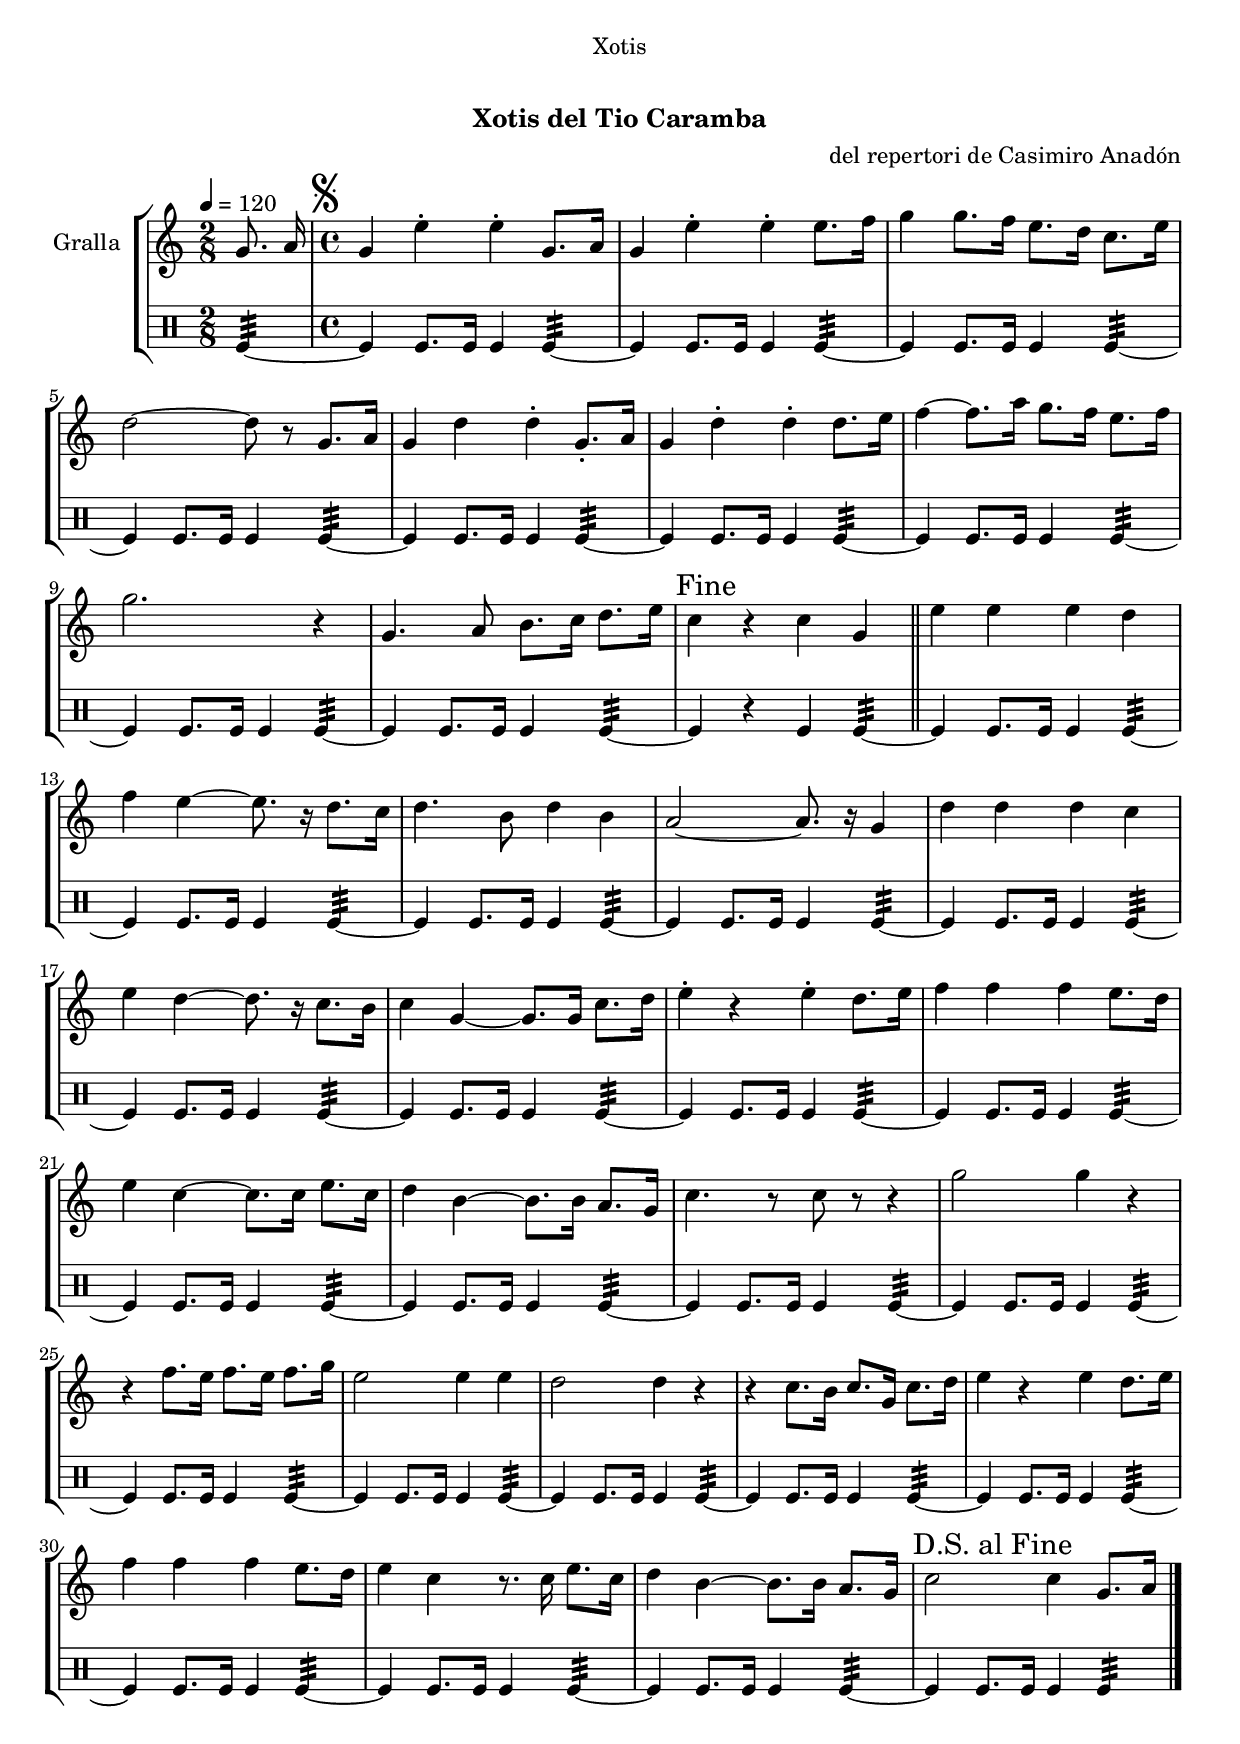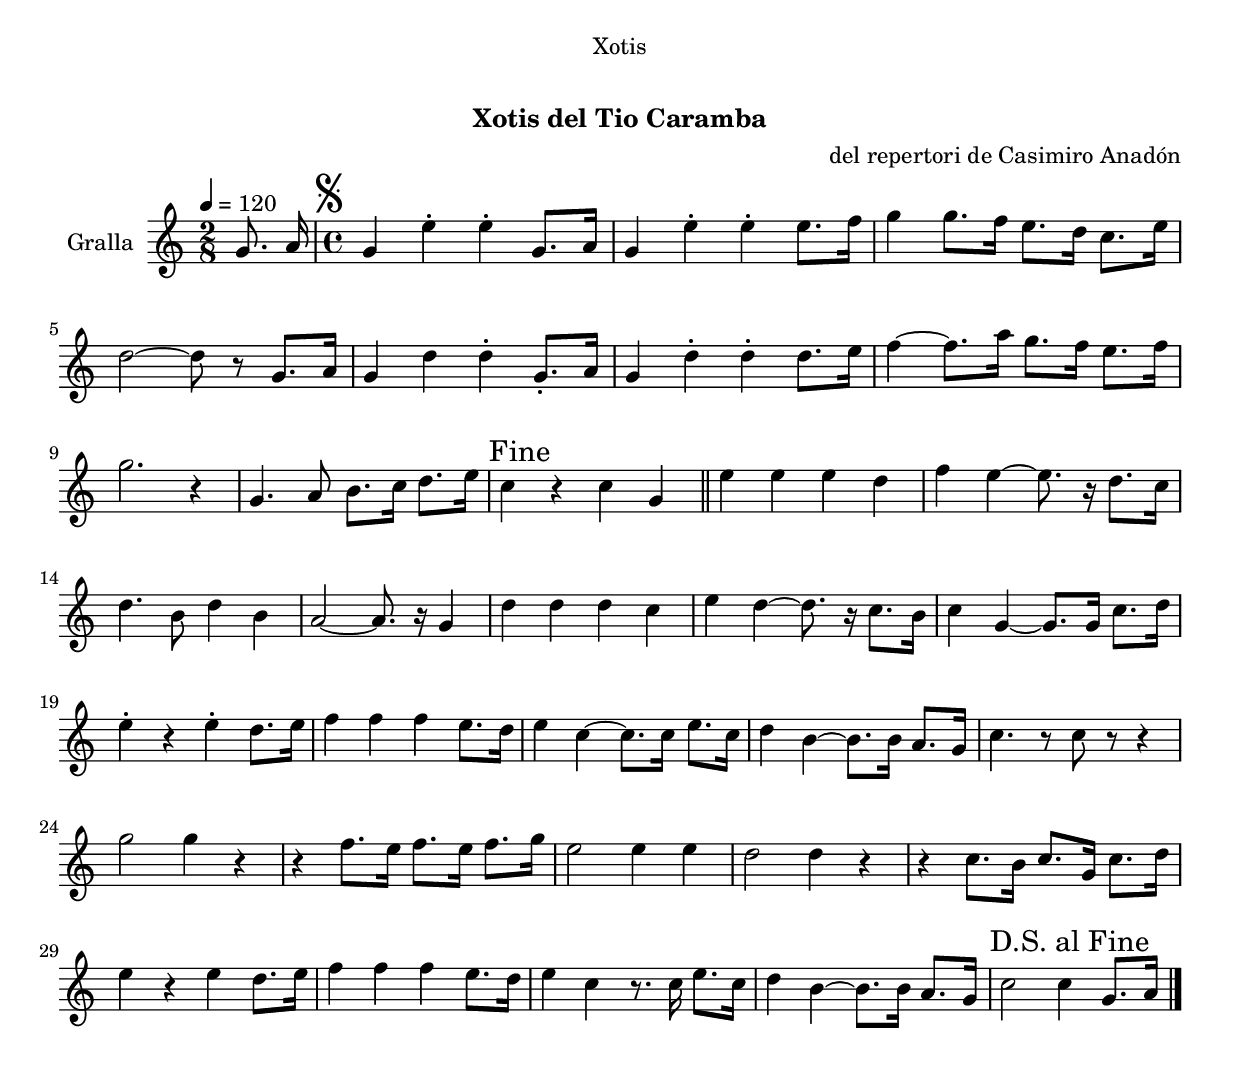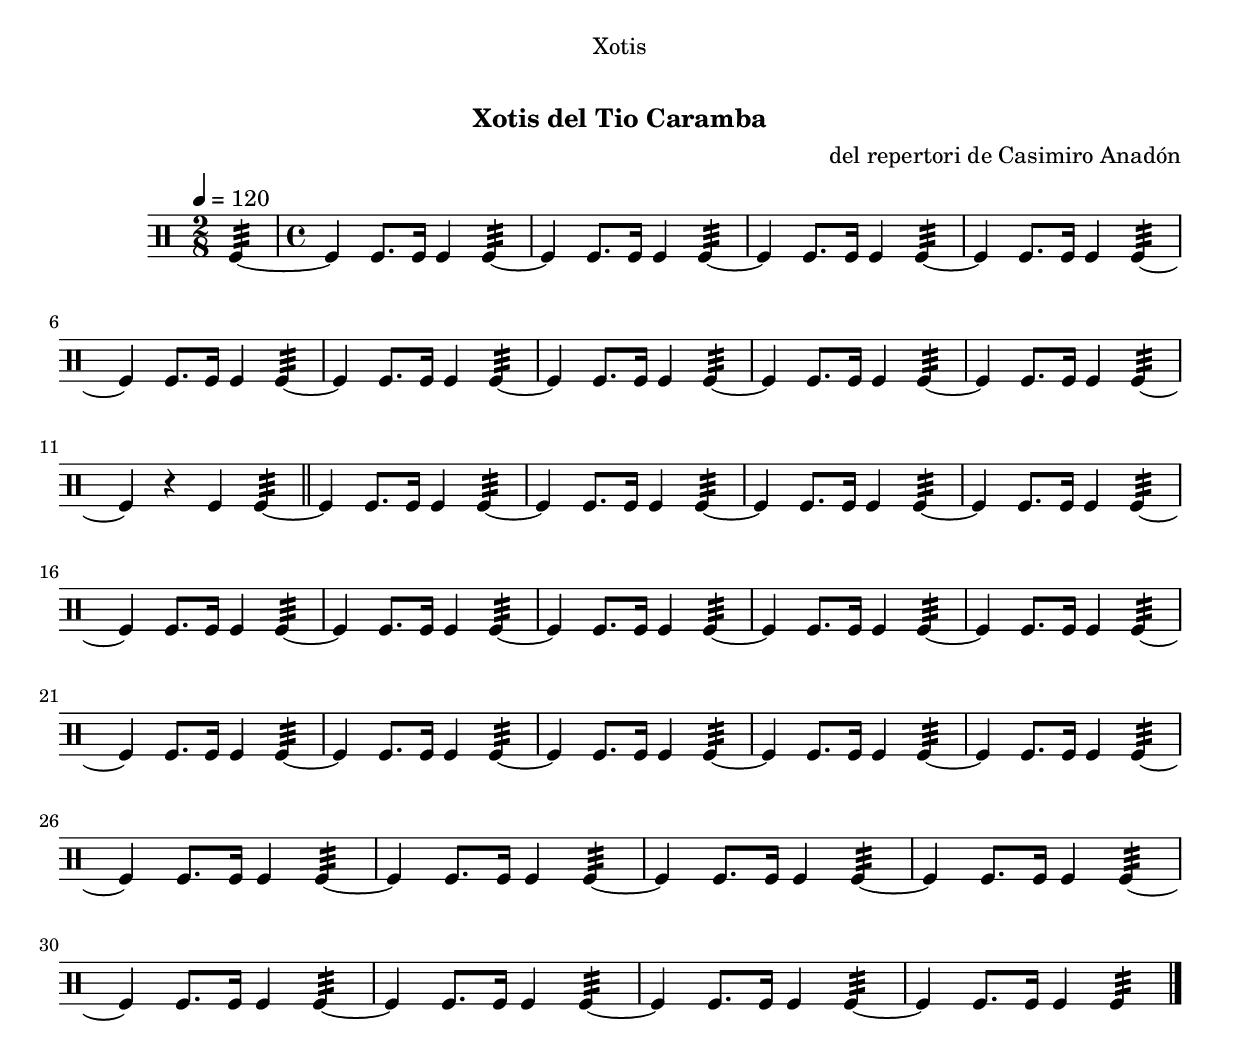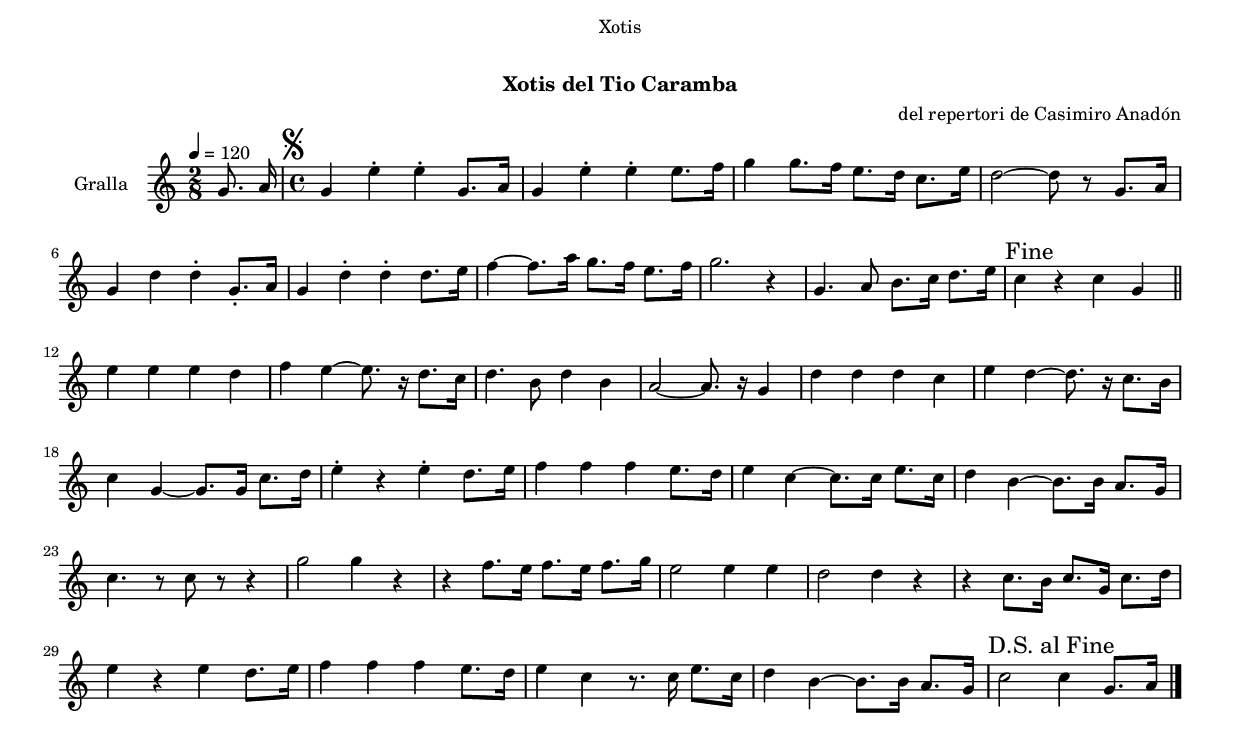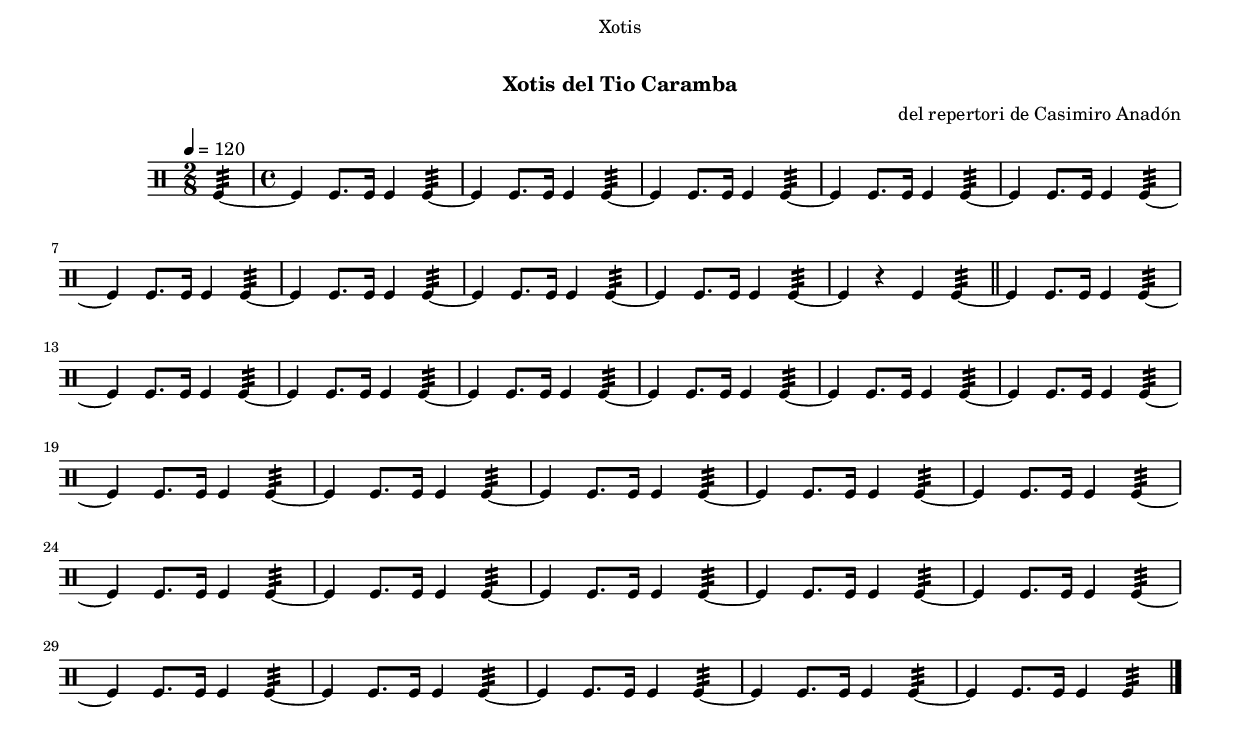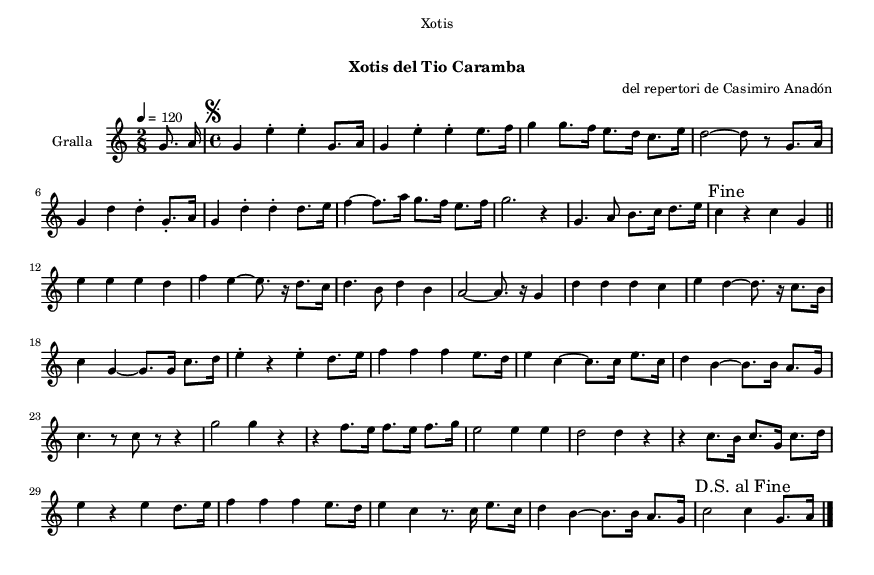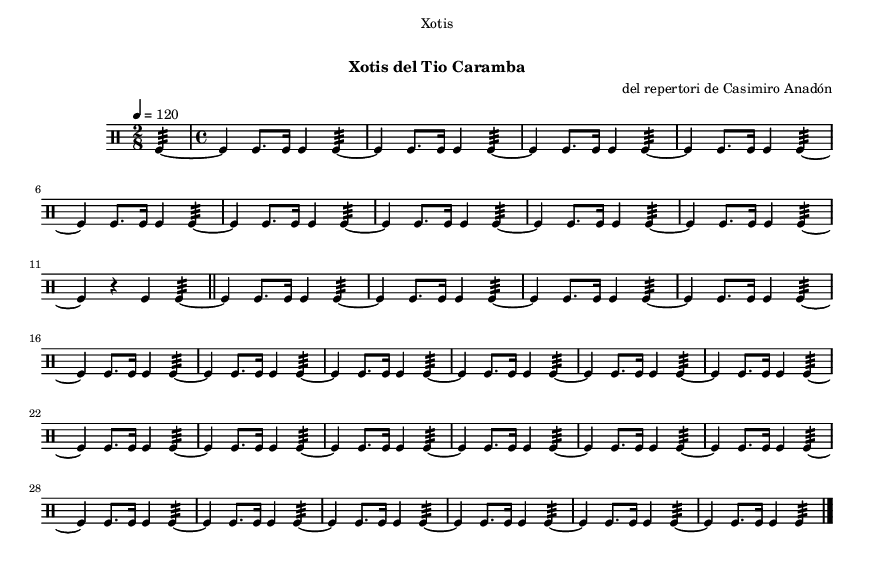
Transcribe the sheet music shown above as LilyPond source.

\version "2.16.0"

\header {
  dedication="Xotis"
  title="  "
  subtitle="Xotis del Tio Caramba"
  subsubtitle=""
  poet=""
  meter=""
  piece=""
  composer="del repertori de Casimiro Anadón"
  arranger=""
  opus=""
  instrument=""
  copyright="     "
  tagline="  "
}

liniaroAa =
\relative g'
{
  \tempo 4=120
  \clef treble
  \key c \major
  \time 2/8
  g8. a16  |
  \time 4/4   \mark \markup {\musicglyph #"scripts.segno"} g4 e' -. e -. g,8. a16  |
  g4 e' -. e -. e8. f16  |
  g4 g8. f16 e8. d16 c8. e16  |
  %05
  d2 ~ d8 r g,8. a16  |
  g4 d' d -. g,8. -. a16  |
  g4 d' -. d -. d8. e16  |
  f4 ~ f8. a16 g8. f16 e8. f16  |
  g2. r4  |
  %10
  g,4. a8 b8. c16 d8. e16  |
  \mark "Fine" c4 r c g  \bar "||"
  e'4 e e d  |
  f4 e ~ e8. r16 d8. c16  |
  d4. b8 d4 b  |
  %15
  a2 ~ a8. r16 g4  |
  d'4 d d c  |
  e4 d ~ d8. r16 c8. b16  |
  c4 g ~ g8. g16 c8. d16  |
  e4 -. r e -. d8. e16  |
  %20
  f4 f f e8. d16  |
  e4 c ~ c8. c16 e8. c16  |
  d4 b ~ b8. b16 a8. g16  |
  c4. r8 c r r4  |
  g'2 g4 r  |
  %25
  r4 f8. e16 f8. e16 f8. g16  |
  e2 e4 e  |
  d2 d4 r  |
  r4 c8. b16 c8. g16 c8. d16  |
  e4 r e d8. e16  |
  %30
  f4 f f e8. d16  |
  e4 c r8. c16 e8. c16  |
  d4 b ~ b8. b16 a8. g16  |
  \mark "D.S. al Fine" c2 c4 g8. a16  \bar "|."
}

liniaroAb =
\drummode
{
  \tempo 4=120
  \time 2/8
  tomfl4:32 ~  |
  \time 4/4   tomfl4 tomfl8. tomfl16 tomfl4 tomfl:32 ~  |
  tomfl4 tomfl8. tomfl16 tomfl4 tomfl:32 ~  |
  tomfl4 tomfl8. tomfl16 tomfl4 tomfl:32 ~  |
  %05
  tomfl4 tomfl8. tomfl16 tomfl4 tomfl:32 ~  |
  tomfl4 tomfl8. tomfl16 tomfl4 tomfl:32 ~  |
  tomfl4 tomfl8. tomfl16 tomfl4 tomfl:32 ~  |
  tomfl4 tomfl8. tomfl16 tomfl4 tomfl:32 ~  |
  tomfl4 tomfl8. tomfl16 tomfl4 tomfl:32 ~  |
  %10
  tomfl4 tomfl8. tomfl16 tomfl4 tomfl:32 ~  |
  tomfl4 r tomfl tomfl:32 ~  \bar "||"
  tomfl4 tomfl8. tomfl16 tomfl4 tomfl:32 ~  |
  tomfl4 tomfl8. tomfl16 tomfl4 tomfl:32 ~  |
  tomfl4 tomfl8. tomfl16 tomfl4 tomfl:32 ~  |
  %15
  tomfl4 tomfl8. tomfl16 tomfl4 tomfl:32 ~  |
  tomfl4 tomfl8. tomfl16 tomfl4 tomfl:32 ~  |
  tomfl4 tomfl8. tomfl16 tomfl4 tomfl:32 ~  |
  tomfl4 tomfl8. tomfl16 tomfl4 tomfl:32 ~  |
  tomfl4 tomfl8. tomfl16 tomfl4 tomfl:32 ~  |
  %20
  tomfl4 tomfl8. tomfl16 tomfl4 tomfl:32 ~  |
  tomfl4 tomfl8. tomfl16 tomfl4 tomfl:32 ~  |
  tomfl4 tomfl8. tomfl16 tomfl4 tomfl:32 ~  |
  tomfl4 tomfl8. tomfl16 tomfl4 tomfl:32 ~  |
  tomfl4 tomfl8. tomfl16 tomfl4 tomfl:32 ~  |
  %25
  tomfl4 tomfl8. tomfl16 tomfl4 tomfl:32 ~  |
  tomfl4 tomfl8. tomfl16 tomfl4 tomfl:32 ~  |
  tomfl4 tomfl8. tomfl16 tomfl4 tomfl:32 ~  |
  tomfl4 tomfl8. tomfl16 tomfl4 tomfl:32 ~  |
  tomfl4 tomfl8. tomfl16 tomfl4 tomfl:32 ~  |
  %30
  tomfl4 tomfl8. tomfl16 tomfl4 tomfl:32 ~  |
  tomfl4 tomfl8. tomfl16 tomfl4 tomfl:32 ~  |
  tomfl4 tomfl8. tomfl16 tomfl4 tomfl:32 ~  |
  tomfl4 tomfl8. tomfl16 tomfl4 tomfl:32  \bar "|."
}

\book {

\paper {
  print-page-number = false
  #(set-paper-size "a4")
  #(layout-set-staff-size 20)
}

\bookpart {
  \score {
    \new StaffGroup {
      \override Score.RehearsalMark #'self-alignment-X = #LEFT
      <<
        \new Staff \with {instrumentName = #"Gralla" } \liniaroAa
        \new DrumStaff \with {instrumentName = #"" } \liniaroAb
      >>
    }
    \layout {}
  }\score { \unfoldRepeats
    \new StaffGroup {
      \override Score.RehearsalMark #'self-alignment-X = #LEFT
      <<
        \new Staff \with {instrumentName = #"Gralla" } \liniaroAa
        \new DrumStaff \with {instrumentName = #"" } \liniaroAb
      >>
    }
    \midi {}
  }
}

\bookpart {
  \header {}
  \score {
    \new StaffGroup {
      \override Score.RehearsalMark #'self-alignment-X = #LEFT
      <<
        \new Staff \with {instrumentName = #"Gralla" } \liniaroAa
      >>
    }
    \layout {}
  }\score { \unfoldRepeats
    \new StaffGroup {
      \override Score.RehearsalMark #'self-alignment-X = #LEFT
      <<
        \new Staff \with {instrumentName = #"Gralla" } \liniaroAa
      >>
    }
    \midi {}
  }
}

\bookpart {
  \header {}
  \score {
    \new StaffGroup {
      \override Score.RehearsalMark #'self-alignment-X = #LEFT
      <<
        \new DrumStaff \with {instrumentName = #"" } \liniaroAb
      >>
    }
    \layout {}
  }\score { \unfoldRepeats
    \new StaffGroup {
      \override Score.RehearsalMark #'self-alignment-X = #LEFT
      <<
        \new DrumStaff \with {instrumentName = #"" } \liniaroAb
      >>
    }
    \midi {}
  }
}

}

\book {

\paper {
  print-page-number = false
  #(set-paper-size "a5landscape")
  #(layout-set-staff-size 16)
  #(define output-suffix "a5")
}

\bookpart {
  \header {}
  \score {
    \new StaffGroup {
      \override Score.RehearsalMark #'self-alignment-X = #LEFT
      <<
        \new Staff \with {instrumentName = #"Gralla" } \liniaroAa
      >>
    }
    \layout {}
  }
}

\bookpart {
  \header {}
  \score {
    \new StaffGroup {
      \override Score.RehearsalMark #'self-alignment-X = #LEFT
      <<
        \new DrumStaff \with {instrumentName = #"" } \liniaroAb
      >>
    }
    \layout {}
  }
}

}

\book {

\paper {
  print-page-number = false
  #(set-paper-size "a6landscape")
  #(layout-set-staff-size 12)
  #(define output-suffix "a6")
}

\bookpart {
  \header {}
  \score {
    \new StaffGroup {
      \override Score.RehearsalMark #'self-alignment-X = #LEFT
      <<
        \new Staff \with {instrumentName = #"Gralla" } \liniaroAa
      >>
    }
    \layout {}
  }
}

\bookpart {
  \header {}
  \score {
    \new StaffGroup {
      \override Score.RehearsalMark #'self-alignment-X = #LEFT
      <<
        \new DrumStaff \with {instrumentName = #"" } \liniaroAb
      >>
    }
    \layout {}
  }
}

}

